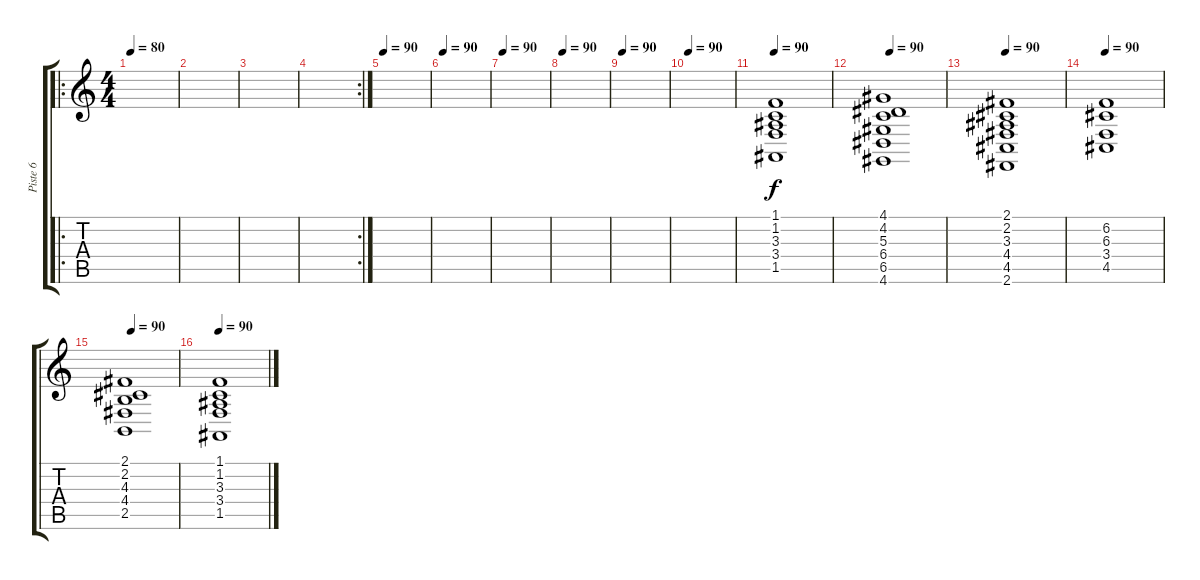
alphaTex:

\track ("Piste 6" "Piste 6") {instrument violin}
\staff {score tabs}
\tuning (E4 B3 G3 D3 A2 E2) {hide}
\ro
\ts (4 4)
\tempo 80
\clef g2
\ks c
|
|
|
\rc 2
|
\tempo 90
|
\tempo 90
|
\tempo 90
|
\tempo 90
|
\tempo 90
|
\tempo 90
|
\tempo 90
(1.1 1.2 3.3 3.4 1.5).1 |
\tempo 90
(4.1 4.2 5.3 6.4 6.5 4.6).1 |
\tempo 90
(2.1 2.2 3.3 4.4 4.5 2.6).1 |
\tempo 90
(6.2 6.3 3.4 4.5).1 |
\tempo 90
(2.1 2.2 4.3 4.4 2.5).1 |
\tempo 90
(1.1 1.2 3.3 3.4 1.5).1
